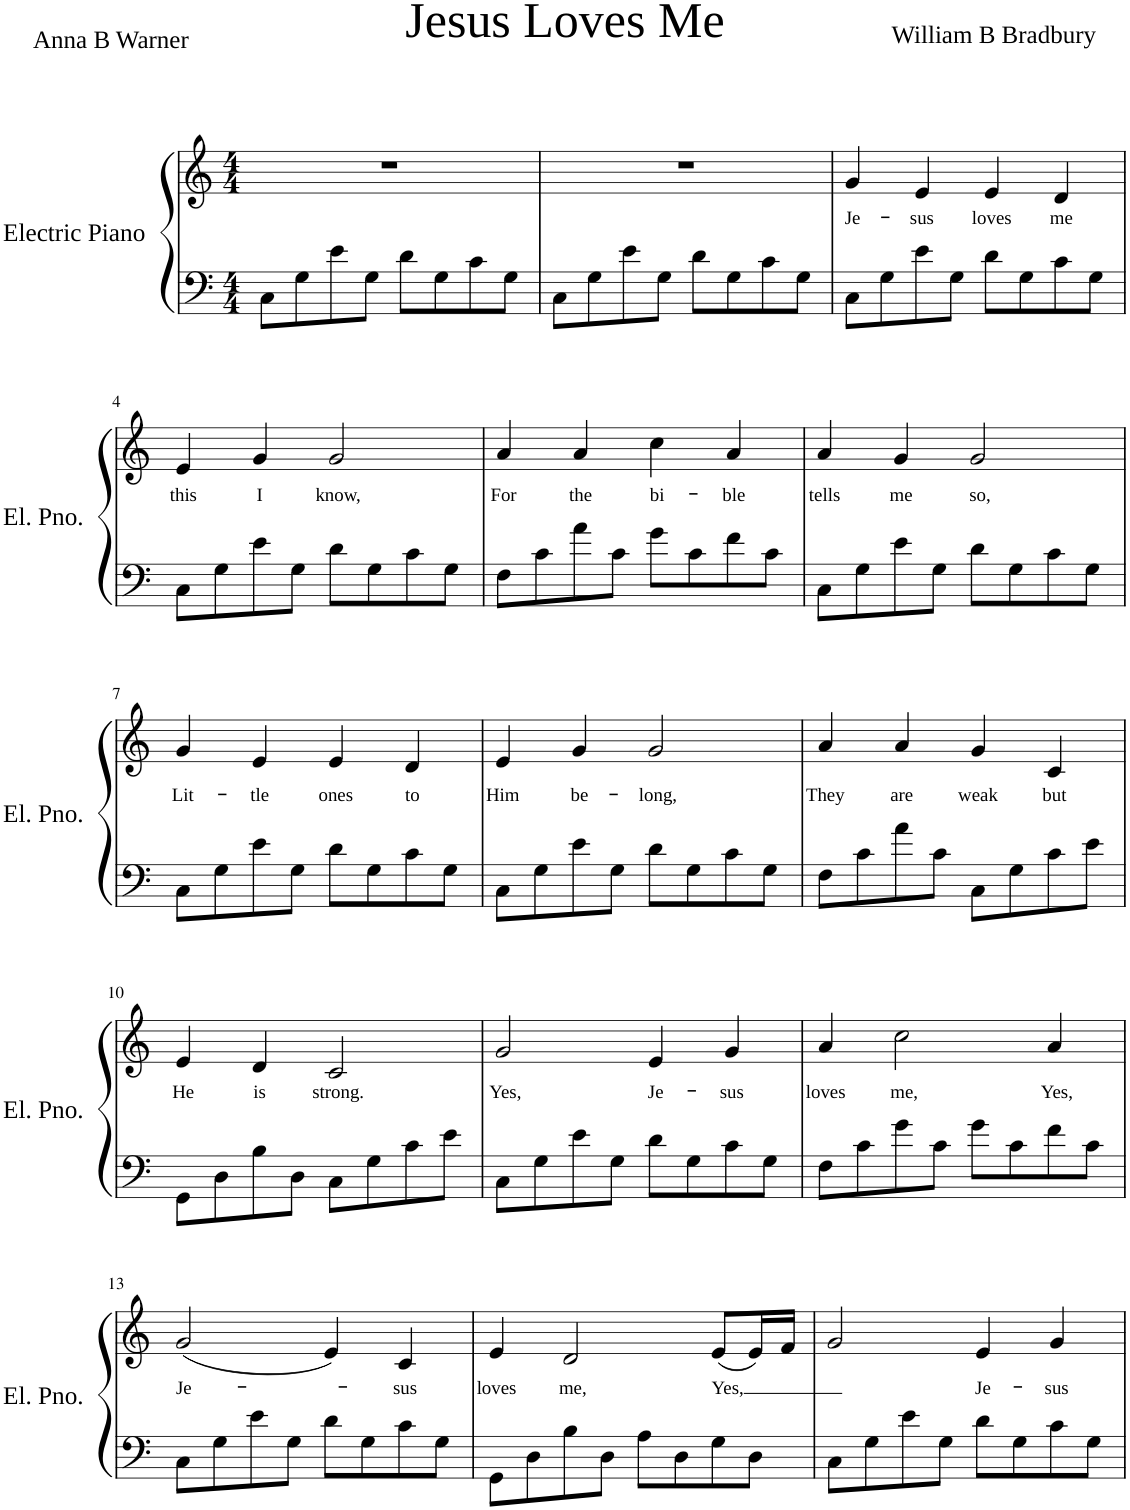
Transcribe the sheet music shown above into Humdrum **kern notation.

**kern	**kern	**text
*part1	*part1	*part1
*staff2	*staff1	*staff1
*I"Electric Piano	*	*
*I'El. Pno.	*	*
*clefF4	*clefG2	*
*k[]	*k[]	*
*M4/4	*M4/4	*
=1	=1	=1
8C\L	1r	.
8G\	.	.
8e\	.	.
8G\J	.	.
8d\L	.	.
8G\	.	.
8c\	.	.
8G\J	.	.
=2	=2	=2
8C\L	1r	.
8G\	.	.
8e\	.	.
8G\J	.	.
8d\L	.	.
8G\	.	.
8c\	.	.
8G\J	.	.
=3	=3	=3
!	!	!LO:LY:b
8C\L	4g/	Je-
8G\	.	.
!	!	!LO:LY:b
8e\	4e/	-sus
8G\J	.	.
!	!	!LO:LY:b
8d\L	4e/	loves
8G\	.	.
!	!	!LO:LY:b
8c\	4d/	me
8G\J	.	.
!!LO:LB:g=z
=4	=4	=4
!	!	!LO:LY:b
8C\L	4e/	this
8G\	.	.
!	!	!LO:LY:b
8e\	4g/	I
8G\J	.	.
!	!	!LO:LY:b
8d\L	2g/	know,
8G\	.	.
8c\	.	.
8G\J	.	.
=5	=5	=5
!	!	!LO:LY:b
8F\L	4a/	For
8c\	.	.
!	!	!LO:LY:b
8a\	4a/	the
8c\J	.	.
!	!	!LO:LY:b
8g\L	4cc\	bi-
8c\	.	.
!	!	!LO:LY:b
8f\	4a/	-ble
8c\J	.	.
=6	=6	=6
!	!	!LO:LY:b
8C\L	4a/	tells
8G\	.	.
!	!	!LO:LY:b
8e\	4g/	me
8G\J	.	.
!	!	!LO:LY:b
8d\L	2g/	so,
8G\	.	.
8c\	.	.
8G\J	.	.
!!LO:LB:g=z
=7	=7	=7
!	!	!LO:LY:b
8C\L	4g/	Lit-
8G\	.	.
!	!	!LO:LY:b
8e\	4e/	-tle
8G\J	.	.
!	!	!LO:LY:b
8d\L	4e/	ones
8G\	.	.
!	!	!LO:LY:b
8c\	4d/	to
8G\J	.	.
=8	=8	=8
!	!	!LO:LY:b
8C\L	4e/	Him
8G\	.	.
!	!	!LO:LY:b
8e\	4g/	be-
8G\J	.	.
!	!	!LO:LY:b
8d\L	2g/	-long,
8G\	.	.
8c\	.	.
8G\J	.	.
=9	=9	=9
!	!	!LO:LY:b
8F\L	4a/	They
8c\	.	.
!	!	!LO:LY:b
8a\	4a/	are
8c\J	.	.
!	!	!LO:LY:b
8C\L	4g/	weak
8G\	.	.
!	!	!LO:LY:b
8c\	4c/	but
8e\J	.	.
!!LO:LB:g=z
=10	=10	=10
!	!	!LO:LY:b
8GG\L	4e/	He
8D\	.	.
!	!	!LO:LY:b
8B\	4d/	is
8D\J	.	.
!	!	!LO:LY:b
8C\L	2c/	strong.
8G\	.	.
8c\	.	.
8e\J	.	.
=11	=11	=11
!	!	!LO:LY:b
8C\L	2g/	Yes,
8G\	.	.
8e\	.	.
8G\J	.	.
!	!	!LO:LY:b
8d\L	4e/	Je-
8G\	.	.
!	!	!LO:LY:b
8c\	4g/	-sus
8G\J	.	.
=12	=12	=12
!	!	!LO:LY:b
8F\L	4a/	loves
8c\	.	.
!	!	!LO:LY:b
8g\	2cc\	me,
8c\J	.	.
8g\L	.	.
8c\	.	.
!	!	!LO:LY:b
8f\	4a/	Yes,
8c\J	.	.
!!LO:LB:g=z
=13	=13	=13
!	!	!LO:LY:b
8C\L	(2g/	Je-
8G\	.	.
8e\	.	.
8G\J	.	.
8d\L	4e/)	.
8G\	.	.
!	!	!LO:LY:b
8c\	4c/	-sus
8G\J	.	.
=14	=14	=14
!	!	!LO:LY:b
8GG\L	4e/	loves
8D\	.	.
!	!	!LO:LY:b
8B\	2d/	me,
8D\J	.	.
8A\L	.	.
8D\	.	.
!	!	!LO:LY:b
8G\	(8e/L	Yes,
8D\J	16e/L)	.
.	16f/JJ	.
=15	=15	=15
8C\L	2g/	.
8G\	.	.
8e\	.	.
8G\J	.	.
!	!	!LO:LY:b
8d\L	4e/	Je-
8G\	.	.
!	!	!LO:LY:b
8c\	4g/	-sus
8G\J	.	.
=	=	=
*-	*-	*-
